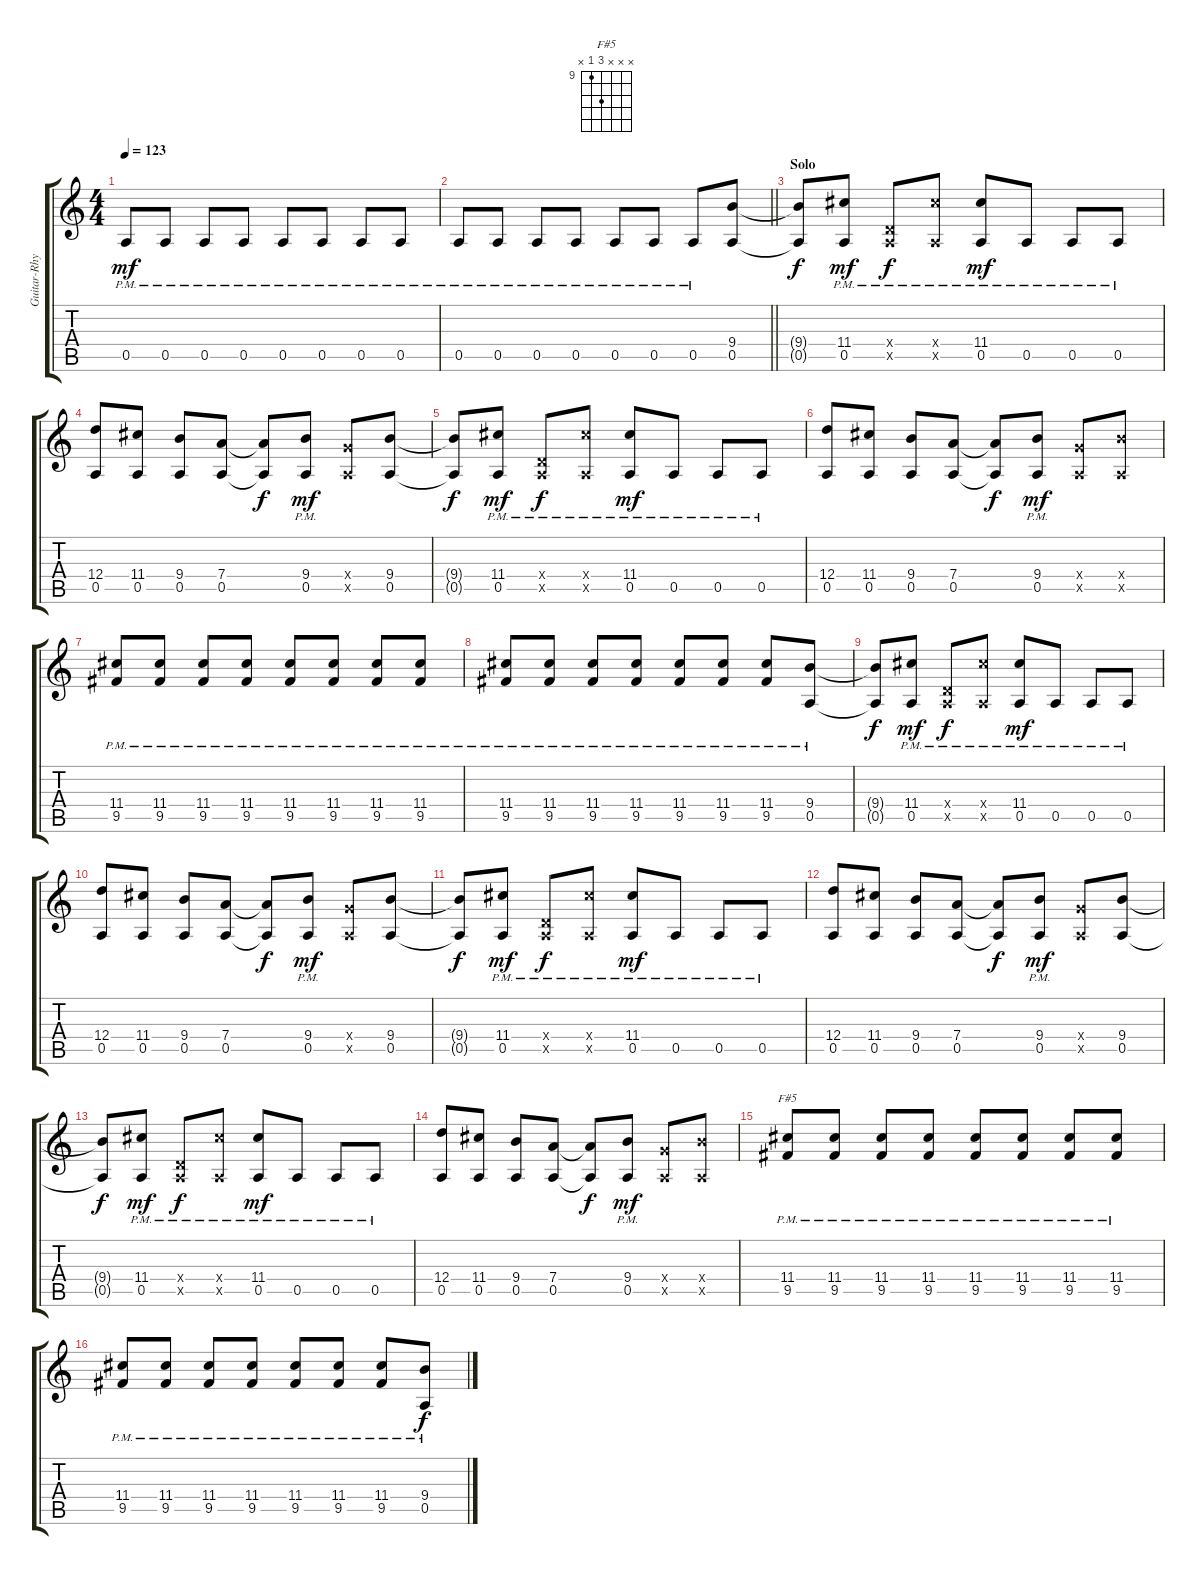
\track ("Guitar-Rhythm" "Guitar-Rhy") {instrument distortionguitar}
\staff {score tabs}
\tuning (E4 B3 G3 D3 A2 E2) {hide}
\chord ("F#5" x x x 11 9 x) {firstfret 9}
\ts (4 4)
\tempo 123
\clef g2
\ks c
0.5{pm}.8{dy mf} 0.5{pm}.8 0.5{pm}.8 0.5{pm}.8 0.5{pm}.8 0.5{pm}.8 0.5{pm}.8 0.5{pm}.8 |
\barLineRight lightlight
0.5{pm}.8 0.5{pm}.8 0.5{pm}.8 0.5{pm}.8 0.5{pm}.8 0.5{pm}.8 0.5{pm}.8 (9.4 0.5).8 |
\section ("" "Solo")
(9.4{t} 0.5{t}).8{dy f} (11.4{pm} 0.5{pm}).8{dy mf} (0.4{x} 0.5{pm x}).8{dy f} (11.4{x} 0.5{pm x}).8 (11.4{pm} 0.5{pm}).8{dy mf} 0.5{pm}.8 0.5{pm}.8 0.5{pm}.8 |
(12.4 0.5).8 (11.4 0.5).8 (9.4 0.5).8 (7.4 0.5).8 (7.4{t} 0.5{t}).8{dy f} (9.4{pm} 0.5{pm}).8{dy mf} (5.4{x} 0.5{x}).8 (9.4 0.5).8 |
(9.4{t} 0.5{t}).8{dy f} (11.4{pm} 0.5{pm}).8{dy mf} (0.4{x} 0.5{pm x}).8{dy f} (11.4{x} 0.5{pm x}).8 (11.4{pm} 0.5{pm}).8{dy mf} 0.5{pm}.8 0.5{pm}.8 0.5{pm}.8 |
(12.4 0.5).8 (11.4 0.5).8 (9.4 0.5).8 (7.4 0.5).8 (7.4{t} 0.5{t}).8{dy f} (9.4{pm} 0.5{pm}).8{dy mf} (5.4{x} 0.5{x}).8 (9.4{x} 0.5{x}).8 |
(11.4{pm} 9.5{pm}).8 (11.4{pm} 9.5{pm}).8 (11.4{pm} 9.5{pm}).8 (11.4{pm} 9.5{pm}).8 (11.4{pm} 9.5{pm}).8 (11.4{pm} 9.5{pm}).8 (11.4{pm} 9.5{pm}).8 (11.4{pm} 9.5{pm}).8 |
(11.4{pm} 9.5{pm}).8 (11.4{pm} 9.5{pm}).8 (11.4{pm} 9.5{pm}).8 (11.4{pm} 9.5{pm}).8 (11.4{pm} 9.5{pm}).8 (11.4{pm} 9.5{pm}).8 (11.4{pm} 9.5{pm}).8 (9.4{pm} 0.5{pm}).8 |
(9.4{t} 0.5{t}).8{dy f} (11.4{pm} 0.5{pm}).8{dy mf} (0.4{x} 0.5{pm x}).8{dy f} (11.4{x} 0.5{pm x}).8 (11.4{pm} 0.5{pm}).8{dy mf} 0.5{pm}.8 0.5{pm}.8 0.5{pm}.8 |
(12.4 0.5).8 (11.4 0.5).8 (9.4 0.5).8 (7.4 0.5).8 (7.4{t} 0.5{t}).8{dy f} (9.4{pm} 0.5{pm}).8{dy mf} (5.4{x} 0.5{x}).8 (9.4 0.5).8 |
(9.4{t} 0.5{t}).8{dy f} (11.4{pm} 0.5{pm}).8{dy mf} (0.4{x} 0.5{pm x}).8{dy f} (11.4{x} 0.5{pm x}).8 (11.4{pm} 0.5{pm}).8{dy mf} 0.5{pm}.8 0.5{pm}.8 0.5{pm}.8 |
(12.4 0.5).8 (11.4 0.5).8 (9.4 0.5).8 (7.4 0.5).8 (7.4{t} 0.5{t}).8{dy f} (9.4{pm} 0.5{pm}).8{dy mf} (5.4{x} 0.5{x}).8 (9.4 0.5).8 |
(9.4{t} 0.5{t}).8{dy f} (11.4{pm} 0.5{pm}).8{dy mf} (0.4{x} 0.5{pm x}).8{dy f} (11.4{x} 0.5{pm x}).8 (11.4{pm} 0.5{pm}).8{dy mf} 0.5{pm}.8 0.5{pm}.8 0.5{pm}.8 |
(12.4 0.5).8 (11.4 0.5).8 (9.4 0.5).8 (7.4 0.5).8 (7.4{t} 0.5{t}).8{dy f} (9.4{pm} 0.5{pm}).8{dy mf} (5.4{x} 0.5{x}).8 (9.4{x} 0.5{x}).8 |
(11.4{pm} 9.5{pm}).8{ch "F#5"} (11.4{pm} 9.5{pm}).8 (11.4 9.5{pm}).8 (11.4 9.5{pm}).8 (11.4 9.5{pm}).8 (11.4 9.5{pm}).8 (11.4 9.5{pm}).8 (11.4 9.5{pm}).8 |
(11.4{pm} 9.5{pm}).8 (11.4{pm} 9.5{pm}).8 (11.4 9.5{pm}).8 (11.4 9.5{pm}).8 (11.4 9.5{pm}).8 (11.4 9.5{pm}).8 (11.4 9.5{pm}).8 (9.4{pm} 0.5{pm}).8{dy f}
